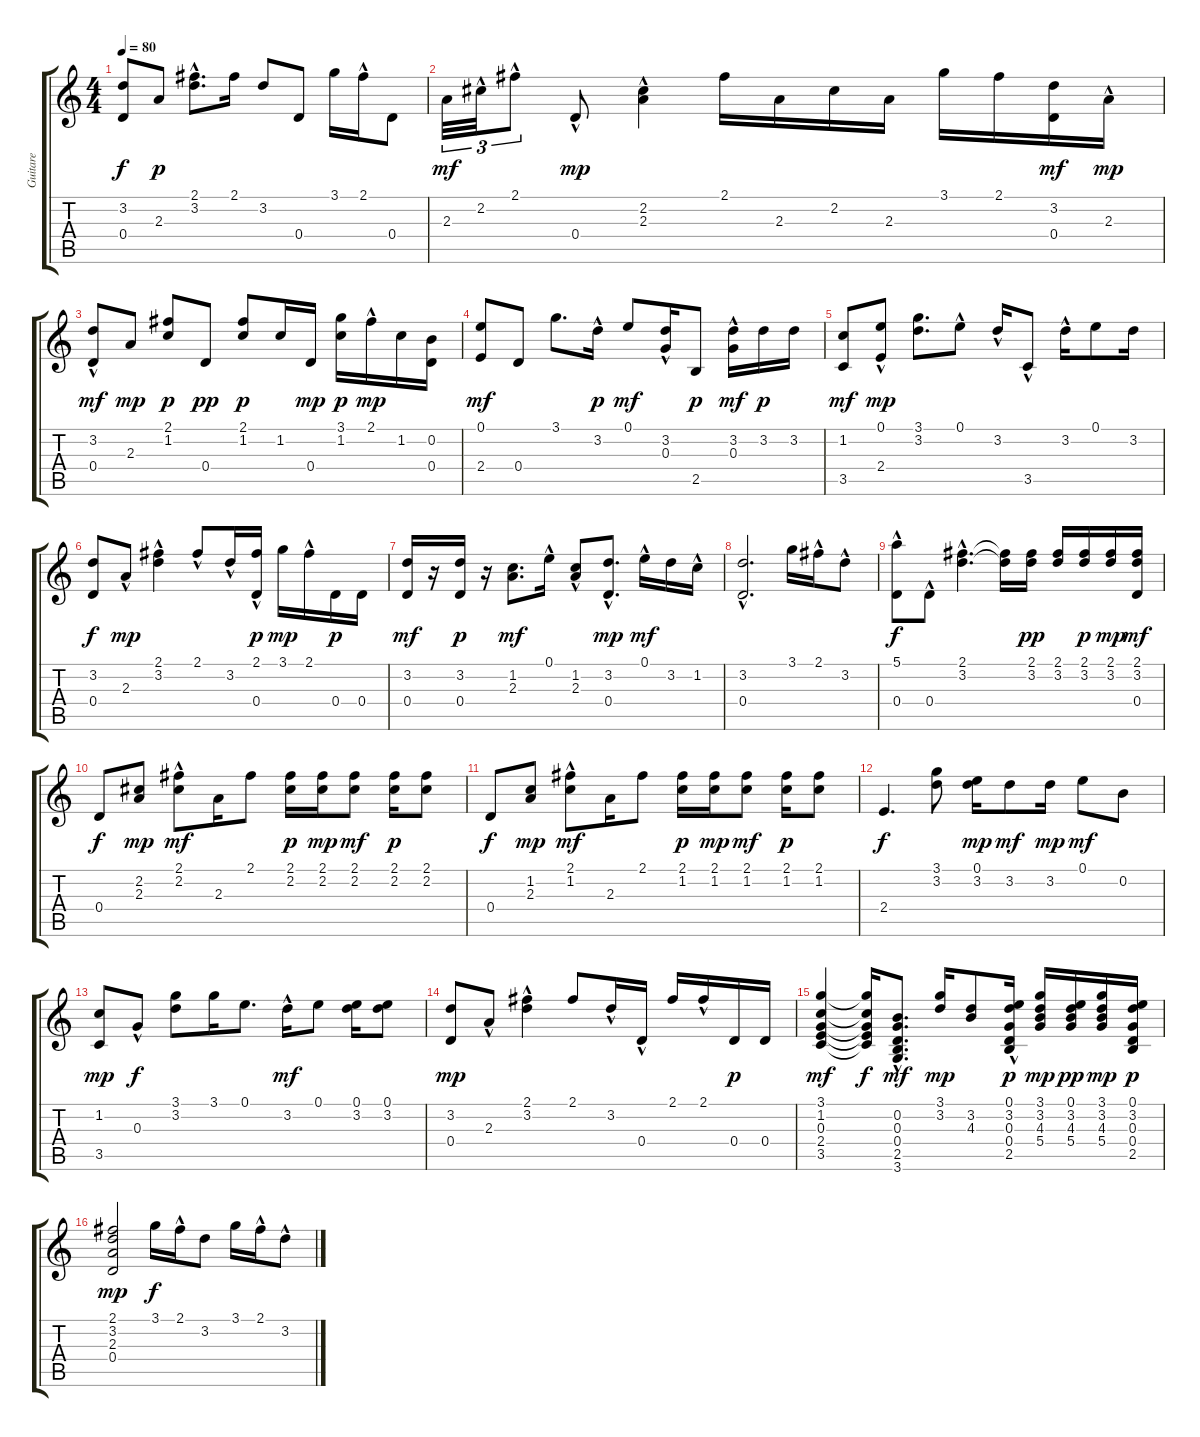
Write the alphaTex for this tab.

\track ("Guitare" "Guitare") {instrument acousticguitarsteel}
\staff {score tabs}
\tuning (E4 B3 G3 D3 A2 E2) {hide}
\ts (4 4)
\tempo 80
\clef g2
\ks c
(3.2 0.4).8{dy f instrument acousticguitarsteel} 2.3.8{dy p} (2.1{hac} 3.2).8{d} 2.1.16 3.2.8 0.4.8 3.1.16 2.1{hac}.16 0.4.8 |
2.3.32{tu (3 2) dy mf} 2.2{hac}.32{tu (3 2)} 2.1{hac}.8{tu (3 2)} 0.4{hac}.8{dy mp} (2.2{hac} 2.3).4 2.1.16 2.3.16 2.2.16 2.3.16 3.1.16 2.1.16 (3.2 0.4).16{dy mf} 2.3{hac}.16{dy mp} |
(3.2 0.4{hac}).8{dy mf} 2.3.8{dy mp} (2.1 1.2).8{dy p} 0.4.8{dy pp} (2.1 1.2).8{dy p} 1.2.16 0.4.16{dy mp} (3.1 1.2).16{dy p} 2.1{hac}.16{dy mp} 1.2.16 (0.2 0.4).16 |
(0.1 2.4).8{dy mf} 0.4.8 3.1.8{d} 3.2{hac}.16{dy p} 0.1.8{dy mf} (3.2{hac} 0.3{hac}).16 2.5.8{dy p} (3.2 0.3{hac}).16{dy mf} 3.2.16{dy p} 3.2.16 |
(1.2 3.5).8{dy mf} (0.1 2.4{hac}).8{dy mp} (3.1 3.2).8{d} 0.1{hac}.8 3.2{hac}.16 3.5{hac}.8 3.2{hac}.16 0.1.8 3.2.16 |
(3.2 0.4).8{dy f} 2.3{hac}.8{dy mp} (2.1 3.2{hac}).4 2.1{hac}.8 3.2{hac}.16 (2.1 0.4{hac}).16{dy p} 3.1.16{dy mp} 2.1{hac}.16 0.4.16{dy p} 0.4.16 |
(3.2 0.4).16{dy mf} r.16 (3.2 0.4).16{dy p} r.16 (1.2 2.3).8{d dy mf} 0.1{hac}.16 (1.2{hac} 2.3).8 (3.2 0.4{hac}).8{d dy mp} 0.1{hac}.16{dy mf} 3.2.16 1.2{hac}.16 |
(3.2{hac} 0.4{hac}).2{d} 3.1.16 2.1{hac}.16 3.2{hac}.8 |
(5.1{hac} 0.4).8{dy f} 0.4{hac}.8 (2.1{hac} 3.2{hac}).4{d} (2.1{t} 3.2{t}).16 (2.1 3.2).16{dy pp} (2.1 3.2).16 (2.1 3.2).16{dy p} (2.1 3.2).16{dy mp} (2.1 3.2 0.4).16{dy mf} |
0.4.8{dy f} (2.2 2.3).8{dy mp} (2.1{hac} 2.2).8{dy mf} 2.3.16 2.1.8 (2.1 2.2).16{dy p} (2.1 2.2).16{dy mp} (2.1 2.2).8{dy mf} (2.1 2.2).16{dy p} (2.1 2.2).8 |
0.4.8{dy f} (1.2 2.3).8{dy mp} (2.1{hac} 1.2).8{dy mf} 2.3.16 2.1.8 (2.1 1.2).16{dy p} (2.1 1.2).16{dy mp} (2.1 1.2).8{dy mf} (2.1 1.2).16{dy p} (2.1 1.2).8 |
2.4.4{d dy f} (3.1 3.2).8 (0.1 3.2).16{dy mp} 3.2.8{dy mf} 3.2.16{dy mp} 0.1.8{dy mf} 0.2.8 |
(1.2 3.5).8{dy mp} 0.3{hac}.8{dy f} (3.1 3.2).8 3.1.16 0.1.8{d} 3.2{hac}.16{dy mf} 0.1.8 (0.1 3.2).16 (0.1 3.2).8 |
(3.2 0.4).8{dy mp} 2.3{hac}.8 (2.1 3.2{hac}).4 2.1.8 3.2{hac}.16 0.4{hac}.16 2.1.16 2.1{hac}.16 0.4.16{dy p} 0.4.16 |
(3.1 1.2 0.3 2.4 3.5).4{dy mf} (3.1{t} 1.2{t} 0.3{t} 2.4{t} 3.5{t}).16{dy f} (0.2 0.3{hac} 0.4{hac} 2.5{hac} 3.6{hac}).8{d dy mf} (3.1 3.2).16{dy mp} (3.2 4.3).8 (0.1 3.2 0.3 0.4 2.5{hac}).16{dy p} (3.1 3.2 4.3 5.4).16{dy mp} (0.1 3.2 4.3 5.4).16{dy pp} (3.1 3.2 4.3 5.4).16{dy mp} (0.1 3.2 0.3 0.4 2.5).16{dy p} |
(2.1 3.2 2.3 0.4).2{dy mp} 3.1.16{dy f} 2.1{hac}.16 3.2.8 3.1.16 2.1{hac}.16 3.2{hac}.8
